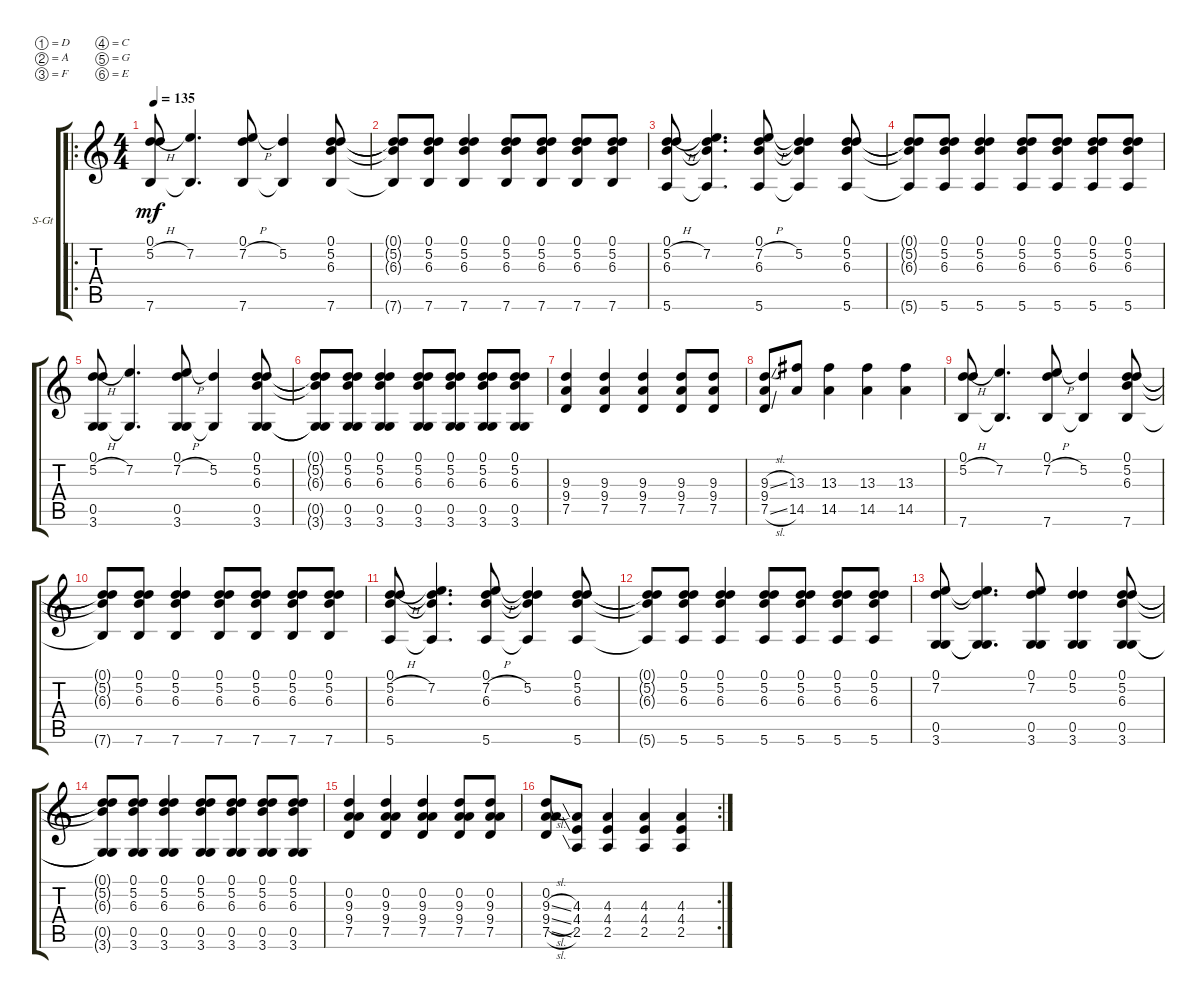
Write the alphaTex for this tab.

\defaultSystemsLayout 4
\bracketExtendMode groupsimilarinstruments
\firstSystemTrackNameOrientation horizontal
\otherSystemsTrackNameOrientation horizontal
\track ("original" "S-Gt") {mute instrument acousticguitarsteel}
\staff {score tabs}
\tuning (D4 A3 F3 C3 G2 E2)
\ro
\ts (4 4)
\tempo 135
\clef g2
\ks c
(5.2{h} 7.6 0.1).8{dy mf} (7.2 7.6{t}).4{d} (7.2{h} 7.6 0.1).8 (5.2 7.6{t}).4 (6.3 5.2 7.6 0.1).8 |
(7.6{t} 6.3{t} 5.2{t} 0.1{t}).8 (7.6 6.3 5.2 0.1).8 (7.6 6.3 5.2 0.1).4 (7.6 6.3 5.2 0.1).8 (7.6 6.3 5.2 0.1).8 (7.6 6.3 5.2 0.1).8 (7.6 6.3 5.2 0.1).8 |
(5.6 6.3 5.2{h} 0.1).8 (7.2 0.1{t} 6.3{t} 5.6{t}).4{d} (5.6 6.3 7.2{h} 0.1).8 (5.2 5.6{t} 6.3{t} 0.1{t}).4 (5.6 6.3 5.2 0.1).8 |
(5.2{t} 0.1{t} 6.3{t} 5.6{t}).8 (5.2 5.6 6.3 0.1).8 (5.6 6.3 5.2 0.1).4 (5.6 6.3 5.2 0.1).8 (5.6 6.3 5.2 0.1).8 (5.6 6.3 0.1 5.2).8 (5.6 6.3 5.2 0.1).8 |
(5.2{h} 3.6 0.1 0.5).8 (7.2 3.6{t}).4{d} (7.2{h} 3.6 0.1 0.5).8 (5.2 3.6{t}).4 (6.3 5.2 3.6 0.1 0.5).8 |
(3.6{t} 6.3{t} 5.2{t} 0.1{t} 0.5{t}).8 (3.6 6.3 5.2 0.1 0.5).8 (3.6 6.3 5.2 0.1 0.5).4 (3.6 6.3 5.2 0.1 0.5).8 (3.6 6.3 5.2 0.1 0.5).8 (3.6 6.3 5.2 0.1 0.5).8 (3.6 6.3 5.2 0.1 0.5).8 |
(7.5 9.4 9.3).4 (7.5 9.4 9.3).4 (7.5 9.4 9.3).4 (7.5 9.4 9.3).8 (7.5 9.4 9.3).8 |
(7.5{sl} 9.4 9.3{sl}).8 (14.5 13.3).8 (14.5 13.3).4 (14.5 13.3).4 (14.5 13.3).4 |
(5.2{h} 7.6 0.1).8 (7.2 7.6{t}).4{d} (7.2{h} 7.6 0.1).8 (5.2 7.6{t}).4 (6.3 5.2 7.6 0.1).8 |
(7.6{t} 6.3{t} 5.2{t} 0.1{t}).8 (7.6 6.3 5.2 0.1).8 (7.6 6.3 5.2 0.1).4 (7.6 6.3 5.2 0.1).8 (7.6 6.3 5.2 0.1).8 (7.6 6.3 5.2 0.1).8 (7.6 6.3 5.2 0.1).8 |
(5.6 6.3 5.2{h} 0.1).8 (7.2 0.1{t} 6.3{t} 5.6{t}).4{d} (5.6 6.3 7.2{h} 0.1).8 (5.2 5.6{t} 6.3{t} 0.1{t}).4 (5.6 6.3 5.2 0.1).8 |
(5.2{t} 0.1{t} 6.3{t} 5.6{t}).8 (5.2 5.6 6.3 0.1).8 (5.6 6.3 5.2 0.1).4 (5.6 6.3 5.2 0.1).8 (5.6 6.3 5.2 0.1).8 (5.6 6.3 0.1 5.2).8 (5.6 6.3 5.2 0.1).8 |
(7.2 3.6 0.1 0.5).8 (3.6{t} 7.2{t} 0.1{t} 0.5{t}).4{d} (7.2 3.6 0.1 0.5).8 (5.2 3.6 0.1 0.5).4 (6.3 5.2 3.6 0.1 0.5).8 |
(3.6{t} 6.3{t} 5.2{t} 0.1{t} 0.5{t}).8 (3.6 6.3 5.2 0.1 0.5).8 (3.6 6.3 5.2 0.1 0.5).4 (3.6 6.3 5.2 0.1 0.5).8 (3.6 6.3 5.2 0.1 0.5).8 (3.6 6.3 5.2 0.1 0.5).8 (3.6 6.3 5.2 0.1 0.5).8 |
(7.5 9.4 9.3 0.2).4 (7.5 9.4 9.3 0.2).4 (7.5 9.4 9.3 0.2).4 (7.5 9.4 9.3 0.2).8 (7.5 9.4 9.3 0.2).8 |
\rc 2
(7.5{sl} 9.4{sl} 9.3{sl} 0.2).8 (2.5 4.4 4.3).8 (2.5 4.4 4.3).4 (2.5 4.4 4.3).4 (2.5 4.4 4.3).4
